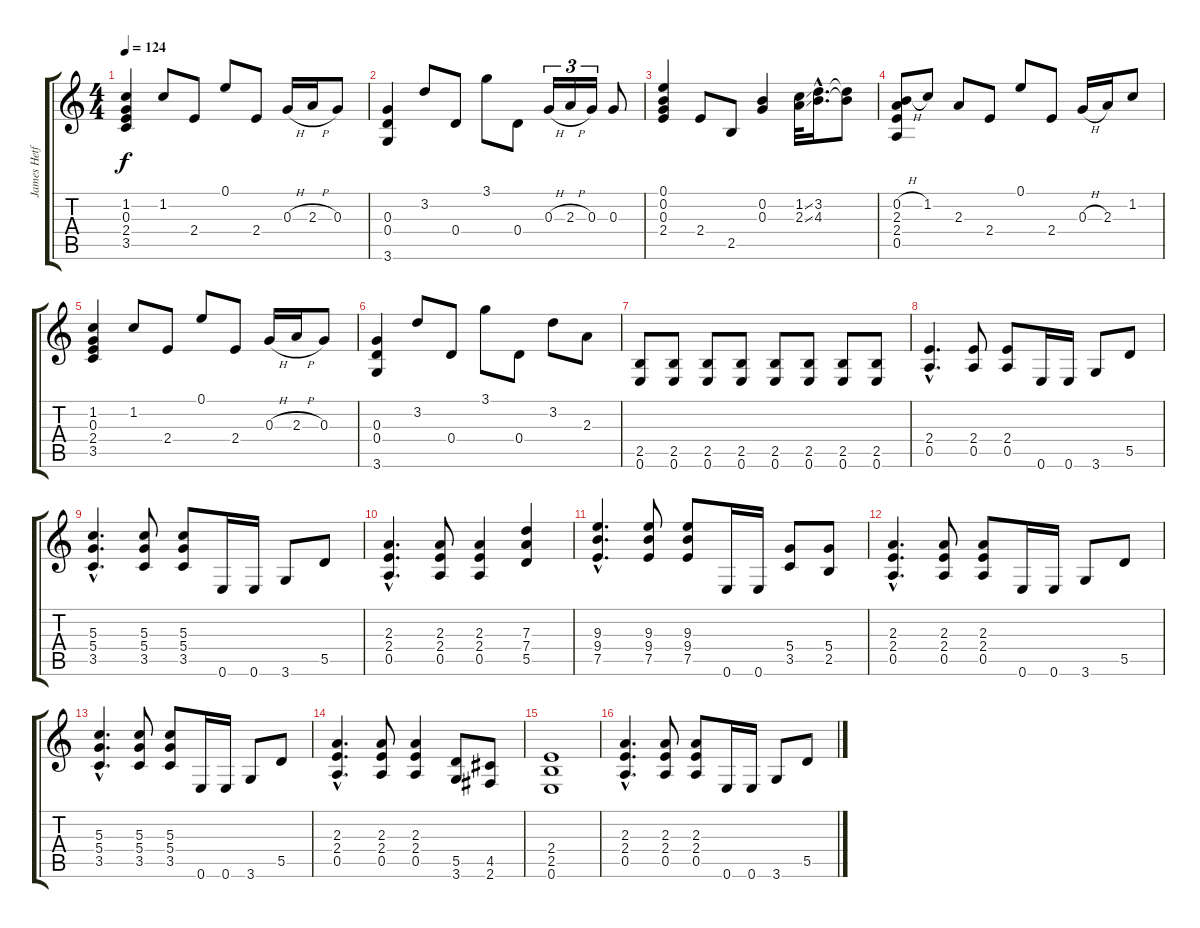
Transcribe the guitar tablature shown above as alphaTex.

\track ("James Hetfield" "James Hetf") {instrument electricguitarclean}
\staff {score tabs}
\tuning (E4 B3 G3 D3 A2 E2) {hide}
\ts (4 4)
\tempo 124
\clef g2
\ks c
(1.2 0.3 2.4 3.5).4{dy f} 1.2.8 2.4.8 0.1.8 2.4.8 0.3{h}.16 2.3{h}.16 0.3.8 |
(0.3 0.4 3.6).4 3.2.8 0.4.8 3.1.8 0.4.8 0.3{h}.16{tu (3 2)} 2.3{h}.16{tu (3 2)} 0.3.16{tu (3 2)} 0.3.8 |
(0.1 0.2 0.3 2.4).4 2.4.8 2.5.8 (0.2 0.3).4 (1.2{ss} 2.3{ss}).32 (3.2{hac} 4.3{hac}).16{d} (3.2{t} 4.3{t}).8 |
(0.2{h} 2.3 2.4 0.5).8 1.2.8 2.3.8 2.4.8 0.1.8 2.4.8 0.3{h}.16 2.3.16 1.2.8 |
(1.2 0.3 2.4 3.5).4 1.2.8 2.4.8 0.1.8 2.4.8 0.3{h}.16 2.3{h}.16 0.3.8 |
(0.3 0.4 3.6).4 3.2.8 0.4.8 3.1.8 0.4.8 3.2.8 2.3.8 |
(2.5 0.6).8{instrument overdrivenguitar} (2.5 0.6).8 (2.5 0.6).8 (2.5 0.6).8 (2.5 0.6).8 (2.5 0.6).8 (2.5 0.6).8 (2.5 0.6).8 |
(2.4{hac} 0.5{hac}).4{d} (2.4 0.5).8 (2.4 0.5).8 0.6.16 0.6.16 3.6.8 5.5.8 |
(5.3{hac} 5.4{hac} 3.5{hac}).4{d} (5.3 5.4 3.5).8 (5.3 5.4 3.5).8 0.6.16 0.6.16 3.6.8 5.5.8 |
(2.3{hac} 2.4{hac} 0.5{hac}).4{d} (2.3 2.4 0.5).8 (2.3 2.4 0.5).4 (7.3 7.4 5.5).4 |
(9.3{hac} 9.4{hac} 7.5{hac}).4{d} (9.3 9.4 7.5).8 (9.3 9.4 7.5).8 0.6.16 0.6.16 (5.4 3.5).8 (5.4 2.5).8 |
(2.3{hac} 2.4{hac} 0.5{hac}).4{d} (2.3 2.4 0.5).8 (2.3 2.4 0.5).8 0.6.16 0.6.16 3.6.8 5.5.8 |
(5.3{hac} 5.4{hac} 3.5{hac}).4{d} (5.3 5.4 3.5).8 (5.3 5.4 3.5).8 0.6.16 0.6.16 3.6.8 5.5.8 |
(2.3{hac} 2.4{hac} 0.5{hac}).4{d} (2.3 2.4 0.5).8 (2.3 2.4 0.5).4 (5.5 3.6).8 (4.5 2.6).8 |
(2.4 2.5 0.6).1 |
(2.3{hac} 2.4{hac} 0.5{hac}).4{d} (2.3 2.4 0.5).8 (2.3 2.4 0.5).8 0.6.16 0.6.16 3.6.8 5.5.8
